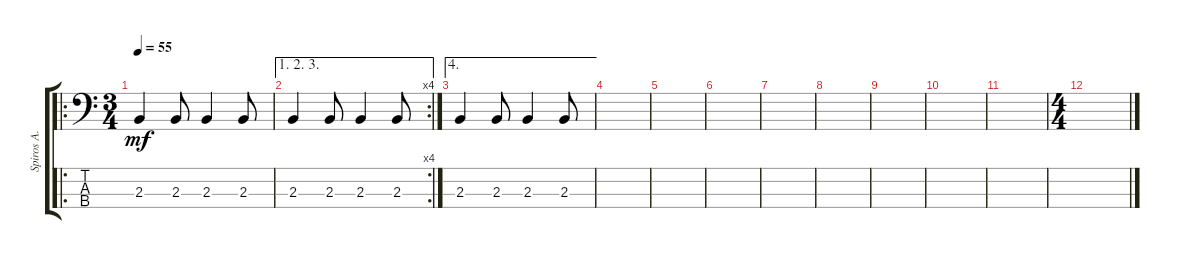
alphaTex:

\track ("Spiros A." "Spiros A.") {instrument electricbassfinger}
\staff {score tabs}
\tuning (G2 D2 A1 D1) {hide}
\ro
\ts (3 4)
\tempo 55
\clef f4
\ks c
2.3.4{dy mf instrument electricbassfinger} 2.3.8 2.3.4 2.3.8 |
\ae (1 2 3)
\rc 4
2.3.4 2.3.8 2.3.4 2.3.8 |
\ae 4
2.3.4 2.3.8 2.3.4 2.3.8 |
|
|
|
|
|
|
|
|
\ts (4 4)
